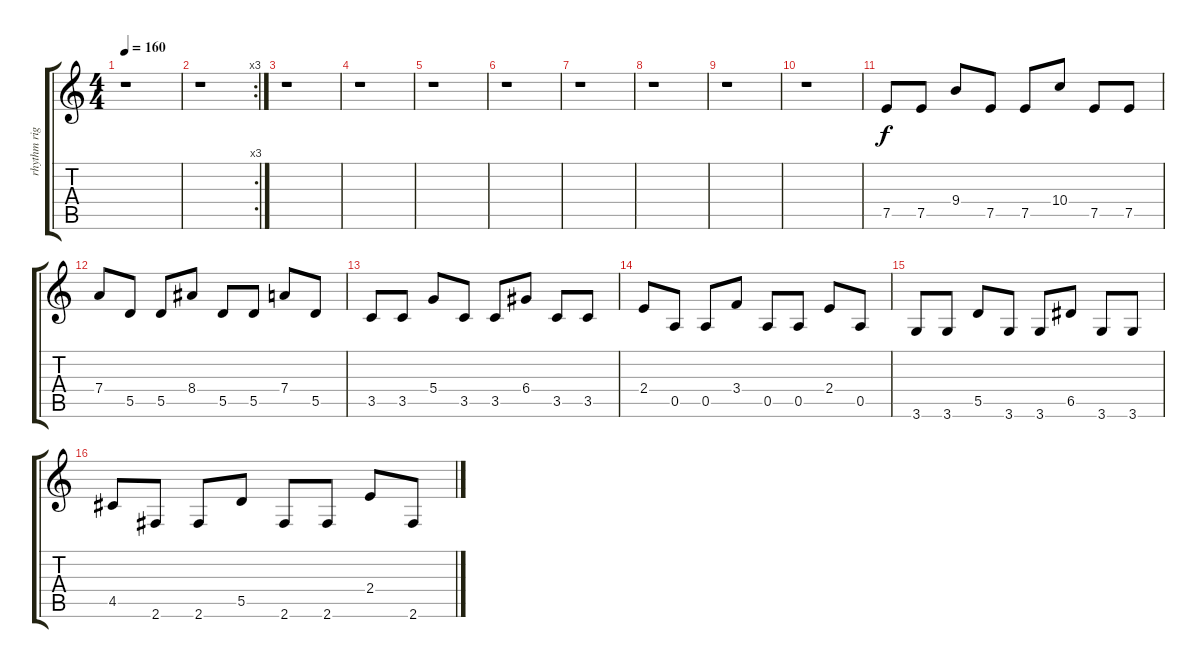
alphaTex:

\track ("rhythm right" "rhythm rig") {instrument overdrivenguitar}
\staff {score tabs}
\tuning (E4 B3 G3 D3 A2 E2) {hide}
\ts (4 4)
\tempo 160
\clef g2
\ks c
r.1{dy f} |
\rc 3
r.1 |
r.1 |
r.1 |
r.1 |
r.1 |
r.1 |
r.1 |
r.1 |
r.1 |
7.5.8 7.5.8 9.4.8 7.5.8 7.5.8 10.4.8 7.5.8 7.5.8 |
7.4.8 5.5.8 5.5.8 8.4.8 5.5.8 5.5.8 7.4.8 5.5.8 |
3.5.8 3.5.8 5.4.8 3.5.8 3.5.8 6.4.8 3.5.8 3.5.8 |
2.4.8 0.5.8 0.5.8 3.4.8 0.5.8 0.5.8 2.4.8 0.5.8 |
3.6.8 3.6.8 5.5.8 3.6.8 3.6.8 6.5.8 3.6.8 3.6.8 |
4.5.8 2.6.8 2.6.8 5.5.8 2.6.8 2.6.8 2.4.8 2.6.8
